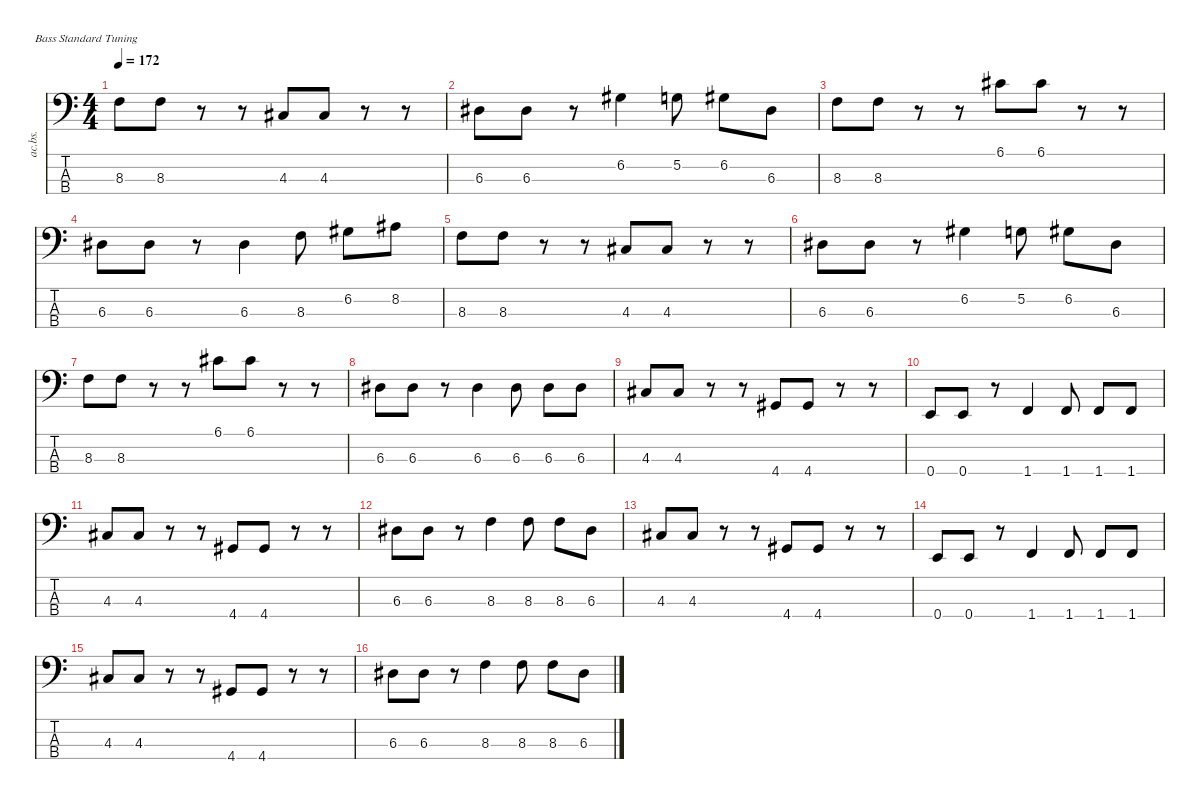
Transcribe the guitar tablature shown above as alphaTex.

\defaultSystemsLayout 4
\hideDynamics
\bracketExtendMode nobrackets
\otherSystemsTrackNameOrientation horizontal
\track ("Bass" "ac.bs.") {instrument acousticbass}
\staff {score tabs}
\tuning (G2 D2 A1 E1)
\ts (4 4)
\tempo 172
\clef f4
\ks c
8.3.8{dy mf} 8.3.8 r.8 r.8 4.3.8 4.3.8 r.8 r.8 |
6.3.8 6.3.8 r.8 6.2.4 5.2.8 6.2.8 6.3.8 |
8.3.8 8.3.8 r.8 r.8 6.1.8 6.1.8 r.8 r.8 |
6.3.8 6.3.8 r.8 6.3.4 8.3.8 6.2.8 8.2.8 |
8.3.8 8.3.8 r.8 r.8 4.3.8 4.3.8 r.8 r.8 |
6.3.8 6.3.8 r.8 6.2.4 5.2.8 6.2.8 6.3.8 |
8.3.8 8.3.8 r.8 r.8 6.1.8 6.1.8 r.8 r.8 |
6.3.8 6.3.8 r.8 6.3.4 6.3.8 6.3.8 6.3.8 |
4.3.8 4.3.8 r.8 r.8 4.4.8 4.4.8 r.8 r.8 |
0.4.8 0.4.8 r.8 1.4.4 1.4.8 1.4.8 1.4.8 |
4.3.8 4.3.8 r.8 r.8 4.4.8 4.4.8 r.8 r.8 |
6.3.8 6.3.8 r.8 8.3.4 8.3.8 8.3.8 6.3.8 |
4.3.8 4.3.8 r.8 r.8 4.4.8 4.4.8 r.8 r.8 |
0.4.8 0.4.8 r.8 1.4.4 1.4.8 1.4.8 1.4.8 |
4.3.8 4.3.8 r.8 r.8 4.4.8 4.4.8 r.8 r.8 |
6.3.8 6.3.8 r.8 8.3.4 8.3.8 8.3.8 6.3.8
